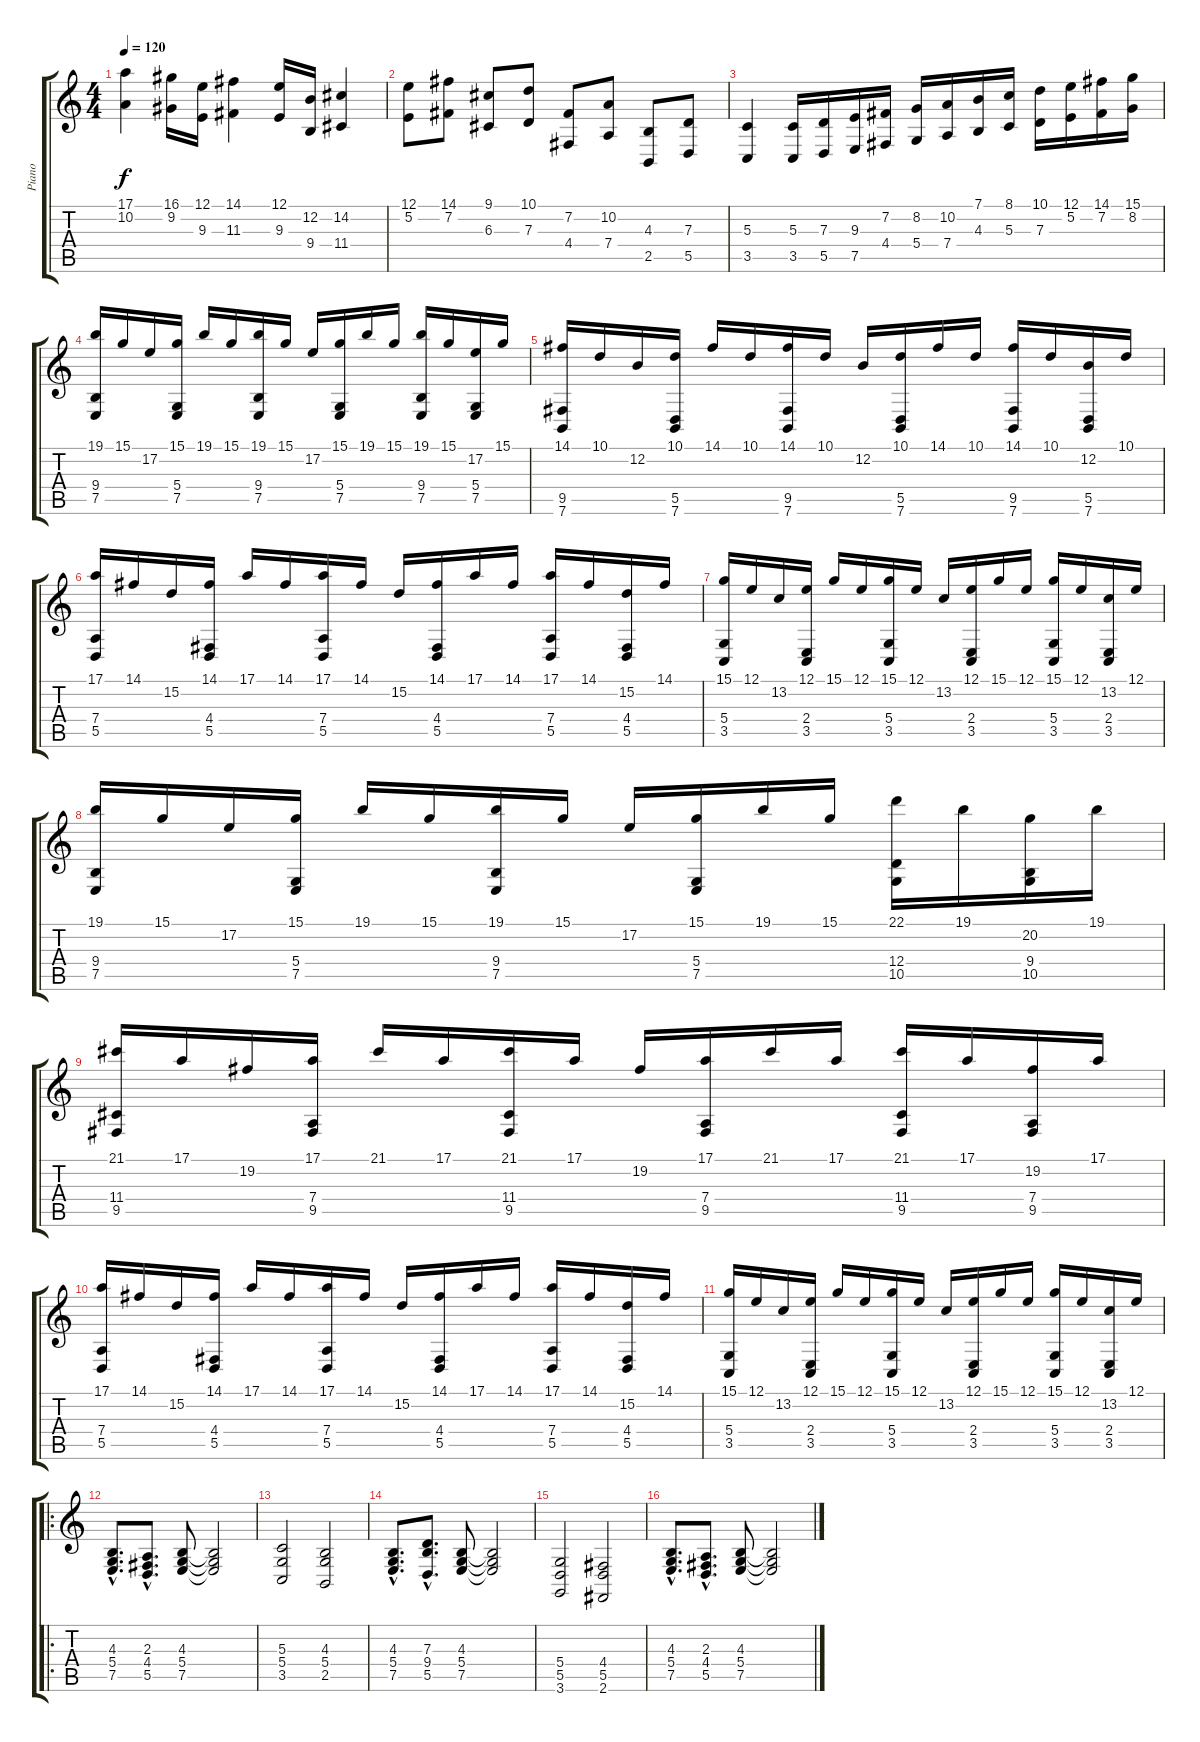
\track ("Piano" "Piano") {instrument brightacousticpiano}
\staff {score tabs}
\tuning (E4 B3 G3 D3 A2 E2) {hide}
\ts (4 4)
\tempo 120
\clef g2
\ks c
(17.1 10.2).4{dy f} (16.1 9.2).16 (12.1 9.3).16 (14.1 11.3).4 (12.1 9.3).16 (12.2 9.4).16 (14.2 11.4).4 |
(12.1 5.2).8 (14.1 7.2).8 (9.1 6.3).8 (10.1 7.3).8 (7.2 4.4).8 (10.2 7.4).8 (4.3 2.5).8 (7.3 5.5).8 |
(5.3 3.5).4 (5.3 3.5).16 (7.3 5.5).16 (9.3 7.5).16 (7.2 4.4).16 (8.2 5.4).16 (10.2 7.4).16 (7.1 4.3).16 (8.1 5.3).16 (10.1 7.3).16 (12.1 5.2).16 (14.1 7.2).16 (15.1 8.2).16 |
(19.1 9.4 7.5).16 15.1.16 17.2.16 (15.1 5.4 7.5).16 19.1.16 15.1.16 (19.1 9.4 7.5).16 15.1.16 17.2.16 (15.1 5.4 7.5).16 19.1.16 15.1.16 (19.1 9.4 7.5).16 15.1.16 (17.2 5.4 7.5).16 15.1.16 |
(14.1 9.5 7.6).16 10.1.16 12.2.16 (10.1 5.5 7.6).16 14.1.16 10.1.16 (14.1 9.5 7.6).16 10.1.16 12.2.16 (10.1 5.5 7.6).16 14.1.16 10.1.16 (14.1 9.5 7.6).16 10.1.16 (12.2 5.5 7.6).16 10.1.16 |
(17.1 7.4 5.5).16 14.1.16 15.2.16 (14.1 4.4 5.5).16 17.1.16 14.1.16 (17.1 7.4 5.5).16 14.1.16 15.2.16 (14.1 4.4 5.5).16 17.1.16 14.1.16 (17.1 7.4 5.5).16 14.1.16 (15.2 4.4 5.5).16 14.1.16 |
(15.1 5.4 3.5).16 12.1.16 13.2.16 (12.1 2.4 3.5).16 15.1.16 12.1.16 (15.1 5.4 3.5).16 12.1.16 13.2.16 (12.1 2.4 3.5).16 15.1.16 12.1.16 (15.1 5.4 3.5).16 12.1.16 (13.2 2.4 3.5).16 12.1.16 |
(19.1 9.4 7.5).16 15.1.16 17.2.16 (15.1 5.4 7.5).16 19.1.16 15.1.16 (19.1 9.4 7.5).16 15.1.16 17.2.16 (15.1 5.4 7.5).16 19.1.16 15.1.16 (22.1 12.4 10.5).16 19.1.16 (20.2 9.4 10.5).16 19.1.16 |
(21.1 11.4 9.5).16 17.1.16 19.2.16 (17.1 7.4 9.5).16 21.1.16 17.1.16 (21.1 11.4 9.5).16 17.1.16 19.2.16 (17.1 7.4 9.5).16 21.1.16 17.1.16 (21.1 11.4 9.5).16 17.1.16 (19.2 7.4 9.5).16 17.1.16 |
(17.1 7.4 5.5).16 14.1.16 15.2.16 (14.1 4.4 5.5).16 17.1.16 14.1.16 (17.1 7.4 5.5).16 14.1.16 15.2.16 (14.1 4.4 5.5).16 17.1.16 14.1.16 (17.1 7.4 5.5).16 14.1.16 (15.2 4.4 5.5).16 14.1.16 |
(15.1 5.4 3.5).16 12.1.16 13.2.16 (12.1 2.4 3.5).16 15.1.16 12.1.16 (15.1 5.4 3.5).16 12.1.16 13.2.16 (12.1 2.4 3.5).16 15.1.16 12.1.16 (15.1 5.4 3.5).16 12.1.16 (13.2 2.4 3.5).16 12.1.16 |
\ro
(4.3{hac} 5.4{hac} 7.5{hac}).8{d} (2.3{hac} 4.4{hac} 5.5{hac}).8{d} (4.3 5.4 7.5).8 (4.3{t} 5.4{t} 7.5{t}).2 |
(5.3 5.4 3.5).2 (4.3 5.4 2.5).2 |
(4.3{hac} 5.4{hac} 7.5{hac}).8{d} (7.3{hac} 9.4{hac} 5.5{hac}).8{d} (4.3 5.4 7.5).8 (4.3{t} 5.4{t} 7.5{t}).2 |
(5.4 5.5 3.6).2 (4.4 5.5 2.6).2 |
(4.3{hac} 5.4{hac} 7.5{hac}).8{d} (2.3{hac} 4.4{hac} 5.5{hac}).8{d} (4.3 5.4 7.5).8 (4.3{t} 5.4{t} 7.5{t}).2
